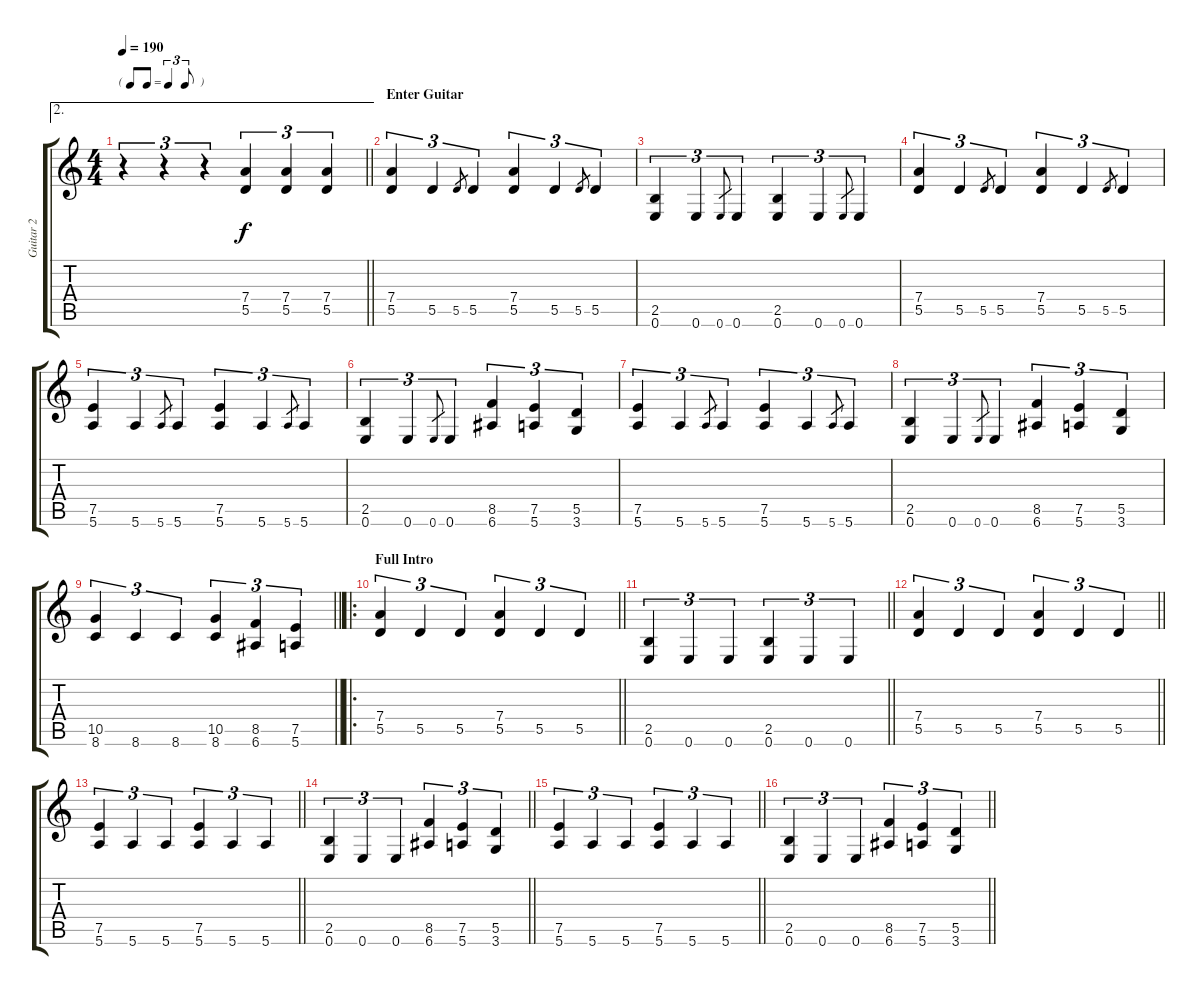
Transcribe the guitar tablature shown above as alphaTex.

\track ("Guitar 2" "Guitar 2") {instrument distortionguitar}
\staff {score tabs}
\tuning (E4 B3 G3 D3 A2 E2) {hide}
\ae 2
\ts (4 4)
\tf triplet8th
\tempo 190
\clef g2
\barLineRight lightlight
\ks c
r.4{tu (3 2) dy f} r.4{tu (3 2)} r.4{tu (3 2)} (7.4 5.5).4{tu (3 2)} (7.4 5.5).4{tu (3 2)} (7.4 5.5).4{tu (3 2)} |
\section ("" "Enter Guitar")
(7.4 5.5).4{tu (3 2)} 5.5.4{tu (3 2)} 5.5.8{gr} 5.5.4{tu (3 2)} (7.4 5.5).4{tu (3 2)} 5.5.4{tu (3 2)} 5.5.8{gr} 5.5.4{tu (3 2)} |
(2.5 0.6).4{tu (3 2)} 0.6.4{tu (3 2)} 0.6.8{gr} 0.6.4{tu (3 2)} (2.5 0.6).4{tu (3 2)} 0.6.4{tu (3 2)} 0.6.8{gr} 0.6.4{tu (3 2)} |
(7.4 5.5).4{tu (3 2)} 5.5.4{tu (3 2)} 5.5.8{gr} 5.5.4{tu (3 2)} (7.4 5.5).4{tu (3 2)} 5.5.4{tu (3 2)} 5.5.8{gr} 5.5.4{tu (3 2)} |
(7.5 5.6).4{tu (3 2)} 5.6.4{tu (3 2)} 5.6.8{gr} 5.6.4{tu (3 2)} (7.5 5.6).4{tu (3 2)} 5.6.4{tu (3 2)} 5.6.8{gr} 5.6.4{tu (3 2)} |
(2.5 0.6).4{tu (3 2)} 0.6.4{tu (3 2)} 0.6.8{gr} 0.6.4{tu (3 2)} (8.5 6.6).4{tu (3 2)} (7.5 5.6).4{tu (3 2)} (5.5 3.6).4{tu (3 2)} |
(7.5 5.6).4{tu (3 2)} 5.6.4{tu (3 2)} 5.6.8{gr} 5.6.4{tu (3 2)} (7.5 5.6).4{tu (3 2)} 5.6.4{tu (3 2)} 5.6.8{gr} 5.6.4{tu (3 2)} |
(2.5 0.6).4{tu (3 2)} 0.6.4{tu (3 2)} 0.6.8{gr} 0.6.4{tu (3 2)} (8.5 6.6).4{tu (3 2)} (7.5 5.6).4{tu (3 2)} (5.5 3.6).4{tu (3 2)} |
\barLineRight lightlight
(10.5 8.6).4{tu (3 2)} 8.6.4{tu (3 2)} 8.6.4{tu (3 2)} (10.5 8.6).4{tu (3 2)} (8.5 6.6).4{tu (3 2)} (7.5 5.6).4{tu (3 2)} |
\ro
\section ("" "Full Intro")
\barLineRight lightlight
(7.4 5.5).4{tu (3 2)} 5.5.4{tu (3 2)} 5.5.4{tu (3 2)} (7.4 5.5).4{tu (3 2)} 5.5.4{tu (3 2)} 5.5.4{tu (3 2)} |
\barLineRight lightlight
(2.5 0.6).4{tu (3 2)} 0.6.4{tu (3 2)} 0.6.4{tu (3 2)} (2.5 0.6).4{tu (3 2)} 0.6.4{tu (3 2)} 0.6.4{tu (3 2)} |
\barLineRight lightlight
(7.4 5.5).4{tu (3 2)} 5.5.4{tu (3 2)} 5.5.4{tu (3 2)} (7.4 5.5).4{tu (3 2)} 5.5.4{tu (3 2)} 5.5.4{tu (3 2)} |
\barLineRight lightlight
(7.5 5.6).4{tu (3 2)} 5.6.4{tu (3 2)} 5.6.4{tu (3 2)} (7.5 5.6).4{tu (3 2)} 5.6.4{tu (3 2)} 5.6.4{tu (3 2)} |
\barLineRight lightlight
(2.5 0.6).4{tu (3 2)} 0.6.4{tu (3 2)} 0.6.4{tu (3 2)} (8.5 6.6).4{tu (3 2)} (7.5 5.6).4{tu (3 2)} (5.5 3.6).4{tu (3 2)} |
\barLineRight lightlight
(7.5 5.6).4{tu (3 2)} 5.6.4{tu (3 2)} 5.6.4{tu (3 2)} (7.5 5.6).4{tu (3 2)} 5.6.4{tu (3 2)} 5.6.4{tu (3 2)} |
\barLineRight lightlight
(2.5 0.6).4{tu (3 2)} 0.6.4{tu (3 2)} 0.6.4{tu (3 2)} (8.5 6.6).4{tu (3 2)} (7.5 5.6).4{tu (3 2)} (5.5 3.6).4{tu (3 2)}
